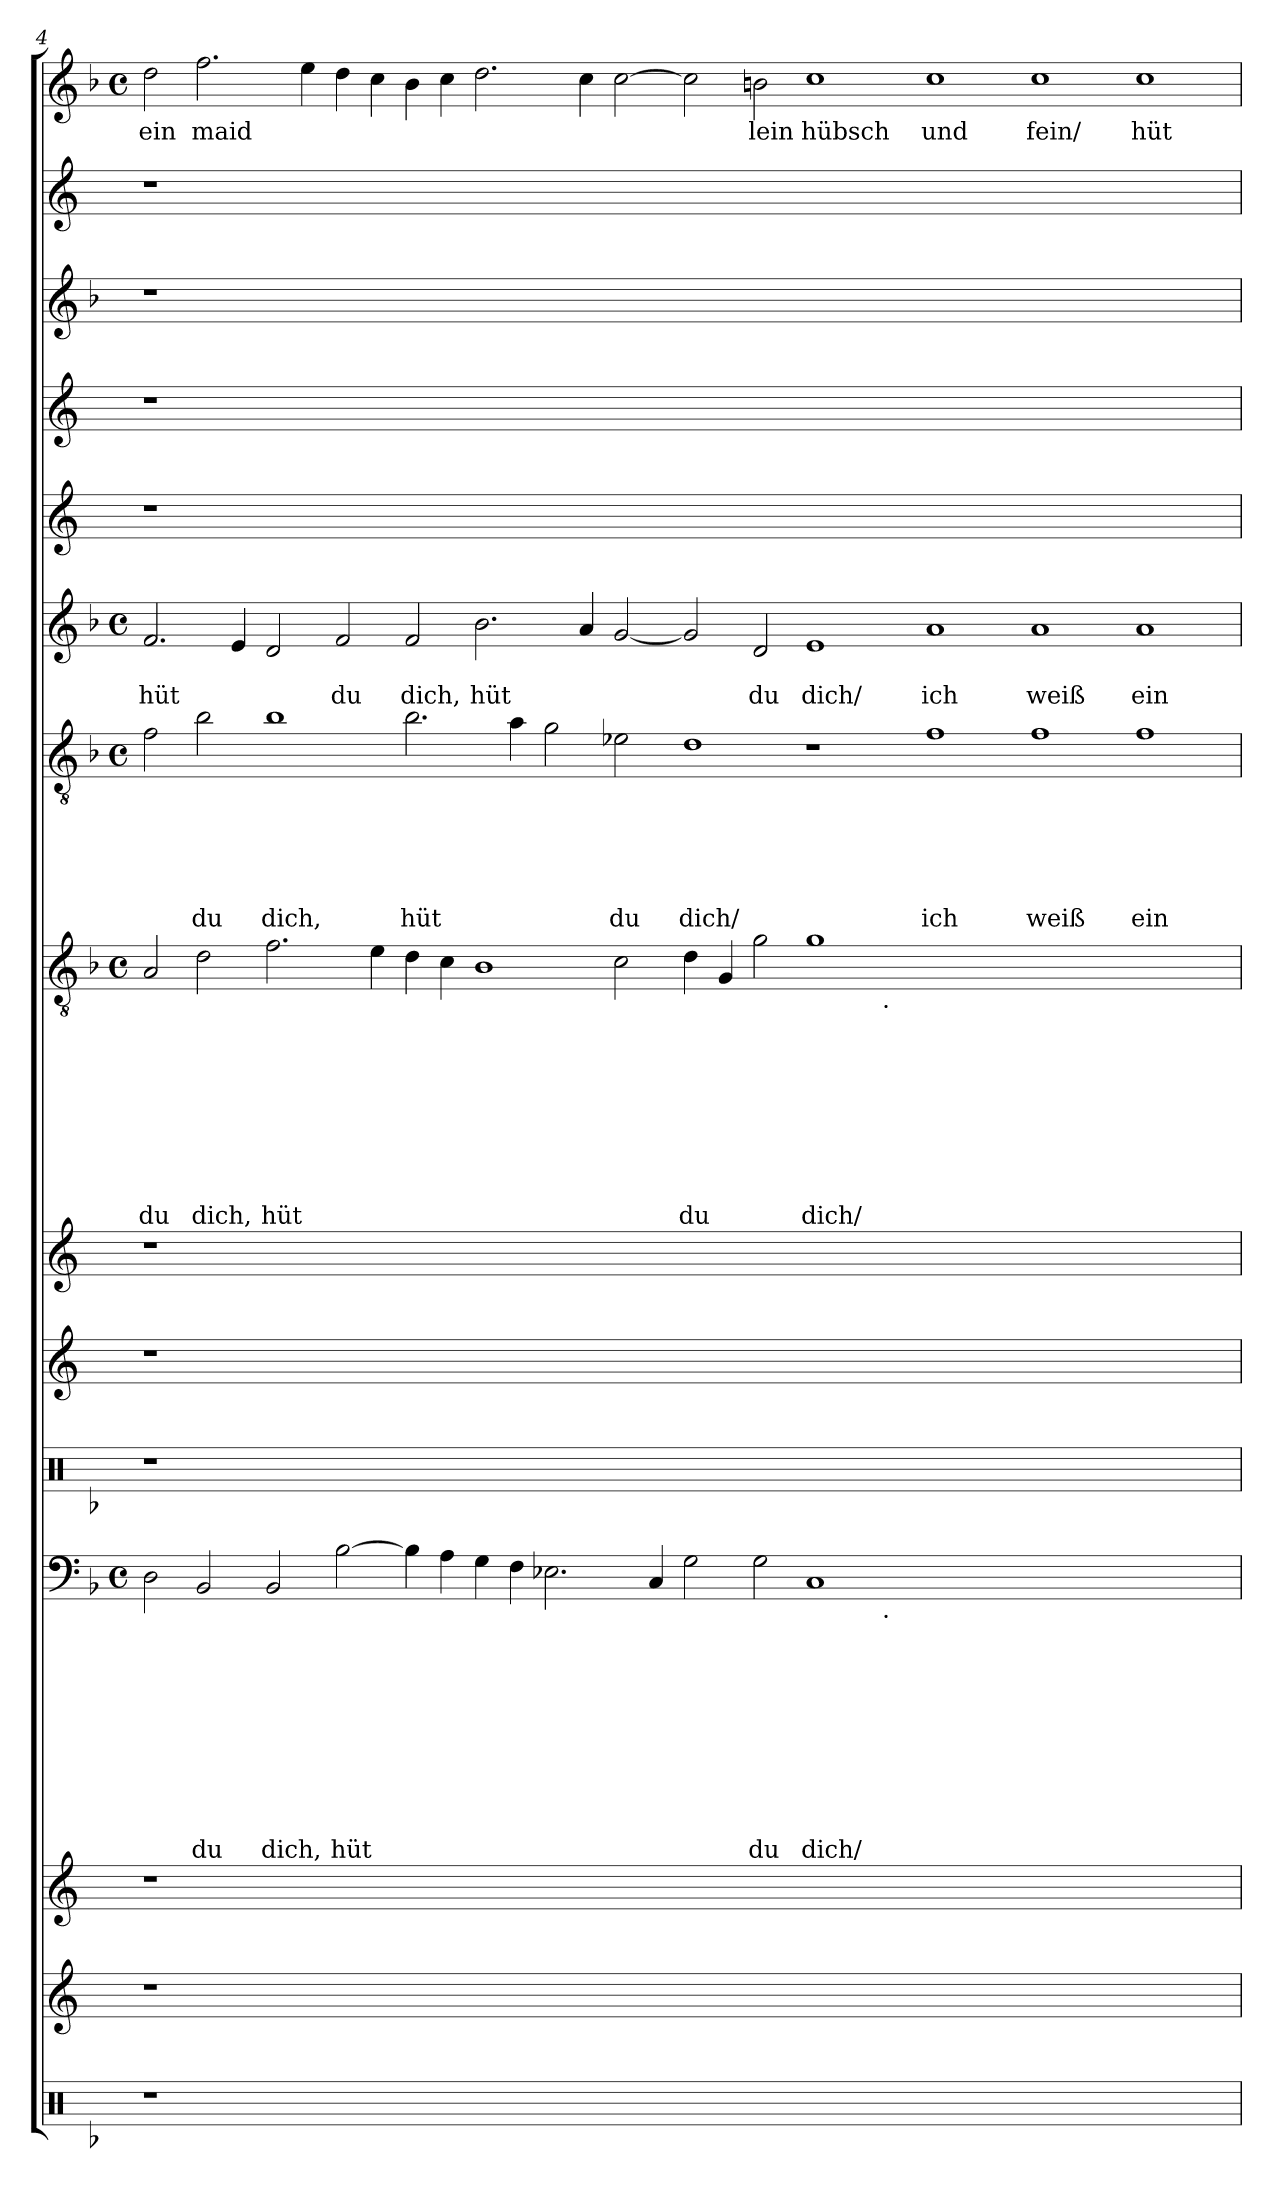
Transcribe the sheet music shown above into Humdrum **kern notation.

**kern	**kern	**kern	**kern	**text	**text	**text	**text	**text	**text	**text	**text	**text	**text	**kern	**kern	**kern	**kern	**text	**text	**text	**text	**text	**text	**text	**text	**text	**kern	**text	**text	**text	**text	**text	**text	**kern	**text	**text	**kern	**kern	**kern	**kern	**kern	**text
*part15	*part14	*part13	*part12	*part12	*part12	*part12	*part12	*part12	*part12	*part12	*part12	*part12	*part12	*part11	*part10	*part9	*part8	*part8	*part8	*part8	*part8	*part8	*part8	*part8	*part8	*part8	*part7	*part7	*part7	*part7	*part7	*part7	*part7	*part6	*part6	*part6	*part5	*part4	*part3	*part2	*part1	*part1
*staff15	*staff14	*staff13	*staff12	*staff12	*staff12	*staff12	*staff12	*staff12	*staff12	*staff12	*staff12	*staff12	*staff12	*staff11	*staff10	*staff9	*staff8	*staff8	*staff8	*staff8	*staff8	*staff8	*staff8	*staff8	*staff8	*staff8	*staff7	*staff7	*staff7	*staff7	*staff7	*staff7	*staff7	*staff6	*staff6	*staff6	*staff5	*staff4	*staff3	*staff2	*staff1	*staff1
!!LO:PB:g=z
*clefX	*clefG2	*clefG2	*clefF4	*	*	*	*	*	*	*	*	*	*	*clefX	*clefG2	*clefG2	*clefGv2	*	*	*	*	*	*	*	*	*	*clefGv2	*	*	*	*	*	*	*clefG2	*	*	*clefG2	*clefG2	*clefG2	*clefG2	*clefG2	*
*	*ITrd-3c-5	*ITrd-3c-5	*ITrd-3c-5	*	*	*	*	*	*	*	*	*	*	*	*ITrd-3c-5	*ITrd-3c-5	*ITrd-3c-5	*	*	*	*	*	*	*	*	*	*	*	*	*	*	*	*	*	*	*	*ITrd-3c-5	*ITrd-3c-5	*	*ITrd-3c-5	*	*
*k[b-]	*k[b-]	*k[b-]	*k[b-e-]	*	*	*	*	*	*	*	*	*	*	*k[b-]	*k[b-]	*k[b-]	*k[b-e-]	*	*	*	*	*	*	*	*	*	*k[b-]	*	*	*	*	*	*	*k[b-]	*	*	*k[b-]	*k[b-]	*k[b-]	*k[b-]	*k[b-]	*
*F:	*F:	*F:	*B-:	*	*	*	*	*	*	*	*	*	*	*F:	*F:	*F:	*B-:	*	*	*	*	*	*	*	*	*	*F:	*	*	*	*	*	*	*F:	*	*	*F:	*F:	*F:	*F:	*F:	*
*	*	*	*M4/4	*	*	*	*	*	*	*	*	*	*	*	*	*	*M4/4	*	*	*	*	*	*	*	*	*	*M4/4	*	*	*	*	*	*	*M4/4	*	*	*	*	*	*	*M4/4	*
*	*	*	*met(c)	*	*	*	*	*	*	*	*	*	*	*	*	*	*met(c)	*	*	*	*	*	*	*	*	*	*met(c)	*	*	*	*	*	*	*met(c)	*	*	*	*	*	*	*met(c)	*
=4	=4	=4	=4	=4	=4	=4	=4	=4	=4	=4	=4	=4	=4	=4	=4	=4	=4	=4	=4	=4	=4	=4	=4	=4	=4	=4	=4	=4	=4	=4	=4	=4	=4	=4	=4	=4	=4	=4	=4	=4	=4	=4
!	!	!	!	!	!	!	!	!	!	!	!	!	!	!	!	!	!	!	!	!	!	!	!	!	!	!LO:LY:b	!	!	!	!	!	!	!	!	!	!LO:LY:b	!	!	!	!	!	!LO:LY:b
*	*	*	*^	*	*	*	*	*	*	*	*	*	*	*	*	*	*^	*	*	*	*	*	*	*	*	*	*	*	*	*	*	*	*	*	*	*	*	*	*	*	*	*
1r	1r	1r	2G\	1ryy	.	.	.	.	.	.	.	.	.	.	1r	1r	1r	2d/	1ryy	.	.	.	.	.	.	.	.	du	2f\	.	.	.	.	.	.	2.f/	.	hüt	1r	1r	1r	1r	2dd\	ein
!	!	!	!	!	!	!	!	!	!	!	!	!	!	!LO:LY:b	!	!	!	!	!	!	!	!	!	!	!	!	!	!LO:LY:b	!	!	!	!	!	!	!LO:LY:b	!	!	!	!	!	!	!	!	!LO:LY:b
.	.	.	2E-/	.	.	.	.	.	.	.	.	.	.	du	.	.	.	2g\	.	.	.	.	.	.	.	.	.	dich,	2b-\	.	.	.	.	.	du	.	.	.	.	.	.	.	2.ff\	maid
.	.	.	.	.	.	.	.	.	.	.	.	.	.	.	.	.	.	.	.	.	.	.	.	.	.	.	.	.	.	.	.	.	.	.	.	4e/	.	.	.	.	.	.	.	.
!	!	!	!	!	!	!	!	!	!	!	!	!	!	!LO:LY:b	!	!	!	!	!	!	!	!	!	!	!	!	!	!LO:LY:b	!	!	!	!	!	!	!LO:LY:b	!	!	!	!	!	!	!	!	!
000ryy	000ryy	000ryy	2E-/	1ryy	.	.	.	.	.	.	.	.	.	dich,	000ryy	000ryy	000ryy	2.b-\	1ryy	.	.	.	.	.	.	.	.	hüt	1b-	.	.	.	.	.	dich,	2d/	.	.	000ryy	000ryy	000ryy	000ryy	.	.
.	.	.	.	.	.	.	.	.	.	.	.	.	.	.	.	.	.	.	.	.	.	.	.	.	.	.	.	.	.	.	.	.	.	.	.	.	.	.	.	.	.	.	4ee\	.
!	!	!	!	!	!	!	!	!	!	!	!	!	!	!LO:LY:b	!	!	!	!	!	!	!	!	!	!	!	!	!	!	!	!	!	!	!	!	!	!	!	!LO:LY:b	!	!	!	!	!	!
.	.	.	[>2e-\	.	.	.	.	.	.	.	.	.	.	hüt	.	.	.	.	.	.	.	.	.	.	.	.	.	.	.	.	.	.	.	.	.	2f/	.	du	.	.	.	.	4dd\	.
.	.	.	.	.	.	.	.	.	.	.	.	.	.	.	.	.	.	4a\	.	.	.	.	.	.	.	.	.	.	.	.	.	.	.	.	.	.	.	.	.	.	.	.	4cc\	.
!	!	!	!	!	!	!	!	!	!	!	!	!	!	!	!	!	!	!	!	!	!	!	!	!	!	!	!	!	!	!	!	!	!	!	!LO:LY:b	!	!	!LO:LY:b	!	!	!	!	!	!
.	.	.	4e-\]	1ryy	.	.	.	.	.	.	.	.	.	.	.	.	.	4g\	1ryy	.	.	.	.	.	.	.	.	.	2.b-\	.	.	.	.	.	hüt	2f/	.	dich,	.	.	.	.	4b-\	.
.	.	.	4d\	.	.	.	.	.	.	.	.	.	.	.	.	.	.	4f\	.	.	.	.	.	.	.	.	.	.	.	.	.	.	.	.	.	.	.	.	.	.	.	.	4cc\	.
!	!	!	!	!	!	!	!	!	!	!	!	!	!	!	!	!	!	!	!	!	!	!	!	!	!	!	!	!	!	!	!	!	!	!	!	!	!	!LO:LY:b	!	!	!	!	!	!
.	.	.	4c\	.	.	.	.	.	.	.	.	.	.	.	.	.	.	1e-	.	.	.	.	.	.	.	.	.	.	.	.	.	.	.	.	.	2.b-\	.	hüt	.	.	.	.	2.dd\	.
.	.	.	4B-\	.	.	.	.	.	.	.	.	.	.	.	.	.	.	.	.	.	.	.	.	.	.	.	.	.	4a\	.	.	.	.	.	.	.	.	.	.	.	.	.	.	.
.	.	.	2.A-X\	1ryy	.	.	.	.	.	.	.	.	.	.	.	.	.	.	1ryy	.	.	.	.	.	.	.	.	.	2g\	.	.	.	.	.	.	.	.	.	.	.	.	.	.	.
.	.	.	.	.	.	.	.	.	.	.	.	.	.	.	.	.	.	.	.	.	.	.	.	.	.	.	.	.	.	.	.	.	.	.	.	4a/	.	.	.	.	.	.	4cc\	.
!	!	!	!	!	!	!	!	!	!	!	!	!	!	!	!	!	!	!	!	!	!	!	!	!	!	!	!	!	!	!	!	!	!	!	!LO:LY:b	!	!	!	!	!	!	!	!	!
.	.	.	.	.	.	.	.	.	.	.	.	.	.	.	.	.	.	2f\	.	.	.	.	.	.	.	.	.	.	2e-X\	.	.	.	.	.	du	[<2g/	.	.	.	.	.	.	[>2cc\	.
.	.	.	4F/	.	.	.	.	.	.	.	.	.	.	.	.	.	.	.	.	.	.	.	.	.	.	.	.	.	.	.	.	.	.	.	.	.	.	.	.	.	.	.	.	.
!	!	!	!	!	!	!	!	!	!	!	!	!	!	!	!	!	!	!	!	!	!	!	!	!	!	!	!	!LO:LY:b	!	!	!	!	!	!	!LO:LY:b	!	!	!	!	!	!	!	!	!
.	.	.	2c\	1ryy	.	.	.	.	.	.	.	.	.	.	.	.	.	4g\	1ryy	.	.	.	.	.	.	.	.	du	1d	.	.	.	.	.	dich/	2g/]	.	.	.	.	.	.	2cc\]	.
.	.	.	.	.	.	.	.	.	.	.	.	.	.	.	.	.	.	4c/	.	.	.	.	.	.	.	.	.	.	.	.	.	.	.	.	.	.	.	.	.	.	.	.	.	.
!	!	!	!	!	!	!	!	!	!	!	!	!	!	!LO:LY:b	!	!	!	!	!	!	!	!	!	!	!	!	!	!	!	!	!	!	!	!	!	!	!	!LO:LY:b	!	!	!	!	!	!LO:LY:b
.	.	.	2c\	.	.	.	.	.	.	.	.	.	.	du	.	.	.	2cc\	.	.	.	.	.	.	.	.	.	.	.	.	.	.	.	.	.	2d/	.	du	.	.	.	.	2b\	lein
!	!	!	!	!	!	!	!	!	!	!	!	!	!	!LO:LY:b	!	!	!	!	!	!	!	!	!	!	!	!	!	!LO:LY:b	!	!	!	!	!	!	!	!	!	!LO:LY:b	!	!	!	!	!	!LO:LY:b
.	.	.	1F	2ryy	.	.	.	.	.	.	.	.	.	dich/	.	.	.	1cc	2ryy	.	.	.	.	.	.	.	.	dich/	1r	.	.	.	.	.	.	1e	.	dich/	.	.	.	.	1cc	hübsch
.	.	.	.	8ryy	.	.	.	.	.	.	.	.	.	.	.	.	.	.	8ryy	.	.	.	.	.	.	.	.	.	.	.	.	.	.	.	.	.	.	.	.	.	.	.	.	.
!	!	!	!	!	!	!	!	!	!	!	!	!	!	!	!	!	!	!	!LO:TX:b:t=.	!	!	!	!	!	!	!	!	!	!	!	!	!	!	!	!	!	!	!	!	!	!	!	!	!
!	!	!	!	!LO:TX:b:t=.	!	!	!	!	!	!	!	!	!	!	!	!	!	!	!	!	!	!	!	!	!	!	!	!	!	!	!	!	!	!	!	!	!	!	!	!	!	!	!	!
.	.	.	.	1ryy	.	.	.	.	.	.	.	.	.	.	.	.	.	.	1ryy	.	.	.	.	.	.	.	.	.	.	.	.	.	.	.	.	.	.	.	.	.	.	.	.	.
!	!	!	!	!	!	!	!	!	!	!	!	!	!	!	!	!	!	!	!	!	!	!	!	!	!	!	!	!	!	!	!	!	!	!	!LO:LY:b	!	!	!LO:LY:b	!	!	!	!	!	!LO:LY:b
.	.	.	0.ryy	.	.	.	.	.	.	.	.	.	.	.	.	.	.	0.ryy	.	.	.	.	.	.	.	.	.	.	1f	.	.	.	.	.	ich	1a	.	ich	.	.	.	.	1cc	und
.	.	.	.	1ryy	.	.	.	.	.	.	.	.	.	.	.	.	.	.	1ryy	.	.	.	.	.	.	.	.	.	.	.	.	.	.	.	.	.	.	.	.	.	.	.	.	.
!	!	!	!	!	!	!	!	!	!	!	!	!	!	!	!	!	!	!	!	!	!	!	!	!	!	!	!	!	!	!	!	!	!	!	!LO:LY:b	!	!	!LO:LY:b	!	!	!	!	!	!LO:LY:b
.	.	.	.	.	.	.	.	.	.	.	.	.	.	.	.	.	.	.	.	.	.	.	.	.	.	.	.	.	1f	.	.	.	.	.	weiß	1a	.	weiß	.	.	.	.	1cc	fein/
.	.	.	.	1ryy	.	.	.	.	.	.	.	.	.	.	.	.	.	.	1ryy	.	.	.	.	.	.	.	.	.	.	.	.	.	.	.	.	.	.	.	.	.	.	.	.	.
!	!	!	!	!	!	!	!	!	!	!	!	!	!	!	!	!	!	!	!	!	!	!	!	!	!	!	!	!	!	!	!	!	!	!	!LO:LY:b	!	!	!LO:LY:b	!	!	!	!	!	!LO:LY:b
.	.	.	.	.	.	.	.	.	.	.	.	.	.	.	.	.	.	.	.	.	.	.	.	.	.	.	.	.	1f	.	.	.	.	.	ein	1a	.	ein	.	.	.	.	1cc	hüt
.	.	.	.	4.ryy	.	.	.	.	.	.	.	.	.	.	.	.	.	.	4.ryy	.	.	.	.	.	.	.	.	.	.	.	.	.	.	.	.	.	.	.	.	.	.	.	.	.
*	*	*	*v	*v	*	*	*	*	*	*	*	*	*	*	*	*	*	*v	*v	*	*	*	*	*	*	*	*	*	*	*	*	*	*	*	*	*	*	*	*	*	*	*	*	*
=	=	=	=	=	=	=	=	=	=	=	=	=	=	=	=	=	=	=	=	=	=	=	=	=	=	=	=	=	=	=	=	=	=	=	=	=	=	=	=	=	=	=
*-	*-	*-	*-	*-	*-	*-	*-	*-	*-	*-	*-	*-	*-	*-	*-	*-	*-	*-	*-	*-	*-	*-	*-	*-	*-	*-	*-	*-	*-	*-	*-	*-	*-	*-	*-	*-	*-	*-	*-	*-	*-	*-
